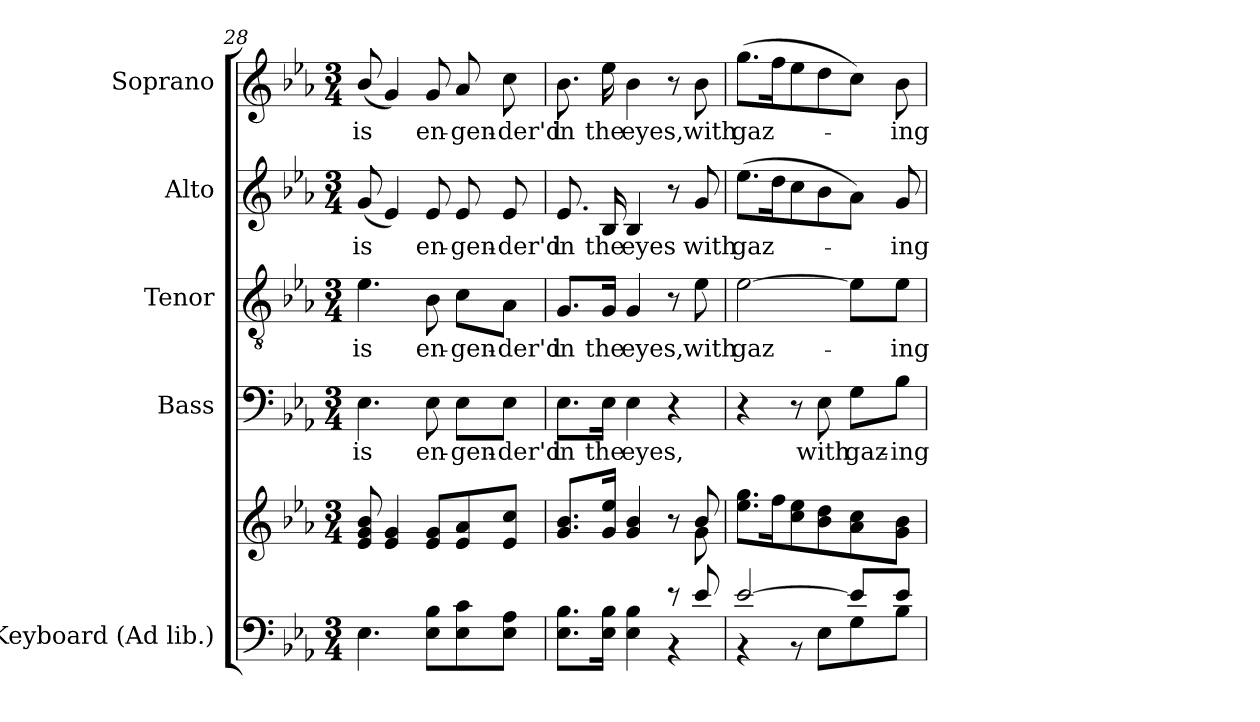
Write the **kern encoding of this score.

**kern	**kern	**kern	**text	**kern	**text	**kern	**text	**kern	**text
*part5	*part5	*part4	*part4	*part3	*part3	*part2	*part2	*part1	*part1
*staff6	*staff5	*staff4	*staff4	*staff3	*staff3	*staff2	*staff2	*staff1	*staff1
*I"Keyboard (Ad lib.)	*	*I"Bass	*	*I"Tenor	*	*I"Alto	*	*I"Soprano	*
*I'Kbd.	*	*I'B.	*	*I'T.	*	*I'A.	*	*I'S.	*
*clefF4	*clefG2	*clefF4	*	*clefGv2	*	*clefG2	*	*clefG2	*
*	*	*	*	*ITrd7c12	*	*	*	*	*
*k[b-e-a-]	*k[b-e-a-]	*k[b-e-a-]	*	*k[b-e-a-]	*	*k[b-e-a-]	*	*k[b-e-a-]	*
*E-:	*E-:	*E-:	*	*E-:	*	*E-:	*	*E-:	*
*M3/4	*M3/4	*M3/4	*	*M3/4	*	*M3/4	*	*M3/4	*
=28	=28	=28	=28	=28	=28	=28	=28	=28	=28
!	!	!	!LO:LY:b:color=#000000	!	!	!	!	!	!
!	!	!	!	!	!LO:LY:b:color=#000000	!	!	!	!
!	!	!	!	!	!	!	!LO:LY:b:color=#000000	!	!
!	!	!	!	!	!	!	!	!	!LO:LY:b:color=#000000
4.E-i\	8e-i/ 8gi 8b-i	4.E-i\	is	4.E-i\	is	(8gi/	is	(8b-i/	is
*	*MM110	*	*	*	*	*	*	*MM110	*
.	4e-i/ 4gi	.	.	.	.	4e-i/)	.	4gi/)	.
!	!	!	!LO:LY:b:color=#000000	!	!	!	!	!	!
!	!	!	!	!	!LO:LY:b:color=#000000	!	!	!	!
!	!	!	!	!	!	!	!LO:LY:b:color=#000000	!	!
!	!	!	!	!	!	!	!	!	!LO:LY:b:color=#000000
8E-i\ 8B-iL	8e-i/ 8giL	8E-i\	en-	8BB-i\	en-	8e-i/	en-	8gi/	en-
!	!	!	!LO:LY:b:color=#000000	!	!	!	!	!	!
!	!	!	!	!	!LO:LY:b:color=#000000	!	!	!	!
!	!	!	!	!	!	!	!LO:LY:b:color=#000000	!	!
!	!	!	!	!	!	!	!	!	!LO:LY:b:color=#000000
8E-i\ 8ci	8e-i/ 8a-i	8E-i\L	-gen-	8Ci\L	-gen-	8e-i/	-gen-	8a-i/	-gen-
!	!	!	!LO:LY:b:color=#000000	!	!	!	!	!	!
!	!	!	!	!	!LO:LY:b:color=#000000	!	!	!	!
!	!	!	!	!	!	!	!LO:LY:b:color=#000000	!	!
!	!	!	!	!	!	!	!	!	!LO:LY:b:color=#000000
8E-i\ 8A-iJ	8e-i/ 8cciJ	8E-i\J	-der'd	8AA-i\J	-der'd	8e-i/	-der'd	8cci\	-der'd
=29	=29	=29	=29	=29	=29	=29	=29	=29	=29
*^	*^	*	*	*	*	*	*	*	*
!	!	!	!	!	!LO:LY:b:color=#000000	!	!	!	!	!	!
!	!	!	!	!	!	!	!LO:LY:b:color=#000000	!	!	!	!
!	!	!	!	!	!	!	!	!	!LO:LY:b:color=#000000	!	!
!	!	!	!	!	!	!	!	!	!	!	!LO:LY:b:color=#000000
4ryy	8.E-i\ 8.B-iL	8.gi/ 8.b-iL	8ryy	8.E-i\L	in	8.GGi/L	in	8.e-i/	in	8.b-i\	in
*	*	*v	*v	*	*	*	*	*	*	*	*
*	*	*^	*	*	*	*	*	*	*	*
!	!	!	!	!	!LO:LY:b:color=#000000	!	!	!	!	!	!
*	*	*v	*v	*	*	*	*	*	*	*	*
*	*	*^	*	*	*	*	*	*	*	*
!	!	!	!	!	!	!	!LO:LY:b:color=#000000	!	!	!	!
*	*	*v	*v	*	*	*	*	*	*	*	*
*	*	*^	*	*	*	*	*	*	*	*
!	!	!	!	!	!	!	!	!	!LO:LY:b:color=#000000	!	!
*	*	*v	*v	*	*	*	*	*	*	*	*
*	*	*^	*	*	*	*	*	*	*	*
!	!	!	!	!	!	!	!	!	!	!	!LO:LY:b:color=#000000
*	*	*v	*v	*	*	*	*	*	*	*	*
.	16E-i\ 16B-iJk	16gi/ 16ee-iJk	16E-i\Jk	the	16GGi/Jk	the	16B-i/	the	16ee-i\	the
!	!	!	!	!LO:LY:b:color=#000000	!	!	!	!	!	!
!	!	!	!	!	!	!LO:LY:b:color=#000000	!	!	!	!
!	!	!	!	!	!	!	!	!LO:LY:b:color=#000000	!	!
!	!	!	!	!	!	!	!	!	!	!LO:LY:b:color=#000000
4ryy	4E-i\ 4B-i	4gi/ 4b-i	4E-i\	eyes,	4GGi/	eyes,	4B-i/	eyes	4b-i\	eyes,
8r	4r	8r	4r	.	8r	.	8r	.	8r	.
*	*	*^	*	*	*	*	*	*	*	*
!	!	!	!	!	!	!	!LO:LY:b:color=#000000	!	!	!	!
!	!	!	!	!	!	!	!	!	!LO:LY:b:color=#000000	!	!
!	!	!	!	!	!	!	!	!	!	!	!LO:LY:b:color=#000000
8e-i/	.	8b-i/	8gi\	.	.	8E-i\	with	8gi/	with	8b-i\	with
*	*	*v	*v	*	*	*	*	*	*	*	*
=30	=30	=30	=30	=30	=30	=30	=30	=30	=30	=30
*	*	*^	*	*	*	*	*	*	*	*
!	!	!	!	!	!	!	!LO:LY:b:color=#000000	!	!	!	!
*	*	*v	*v	*	*	*	*	*	*	*	*
*	*	*^	*	*	*	*	*	*	*	*
!	!	!	!	!	!	!	!	!	!LO:LY:b:color=#000000	!	!
*	*	*v	*v	*	*	*	*	*	*	*	*
*	*	*^	*	*	*	*	*	*	*	*
!	!	!	!	!	!	!	!	!	!	!	!LO:LY:b:color=#000000
*	*	*v	*v	*	*	*	*	*	*	*	*
[2e-i/	4r	8.ee-i\ 8.ggiL	4r	.	[2E-i\	gaz-	(8.ee-i\L	gaz-	(8.ggi\L	gaz-
.	.	16ffi\k	.	.	.	.	16ddi\k	.	16ffi\k	.
.	8r	8cci\ 8ee-i	8r	.	.	.	8cci\	.	8ee-i\	.
!	!	!	!	!LO:LY:b:color=#000000	!	!	!	!	!	!
.	8E-i\L	8b-i\ 8ddi	8E-i\	with	.	.	8b-i\	.	8ddi\	.
!	!	!	!	!LO:LY:b:color=#000000	!	!	!	!	!	!
8e-i/L]	8Gi\	8a-i\ 8cci	8Gi\L	gaz-	8E-i\L]	.	8a-i\J)	.	8cci\J)	.
!	!	!	!	!LO:LY:b:color=#000000	!	!	!	!	!	!
!	!	!	!	!	!	!LO:LY:b:color=#000000	!	!	!	!
!	!	!	!	!	!	!	!	!LO:LY:b:color=#000000	!	!
!	!	!	!	!	!	!	!	!	!	!LO:LY:b:color=#000000
8e-i/J	8B-i\J	8gi\ 8b-iJ	8B-i\J	-ing	8E-i\J	-ing	8gi/	-ing	8b-i\	-ing
*v	*v	*	*	*	*	*	*	*	*	*
=	=	=	=	=	=	=	=	=	=
*-	*-	*-	*-	*-	*-	*-	*-	*-	*-
